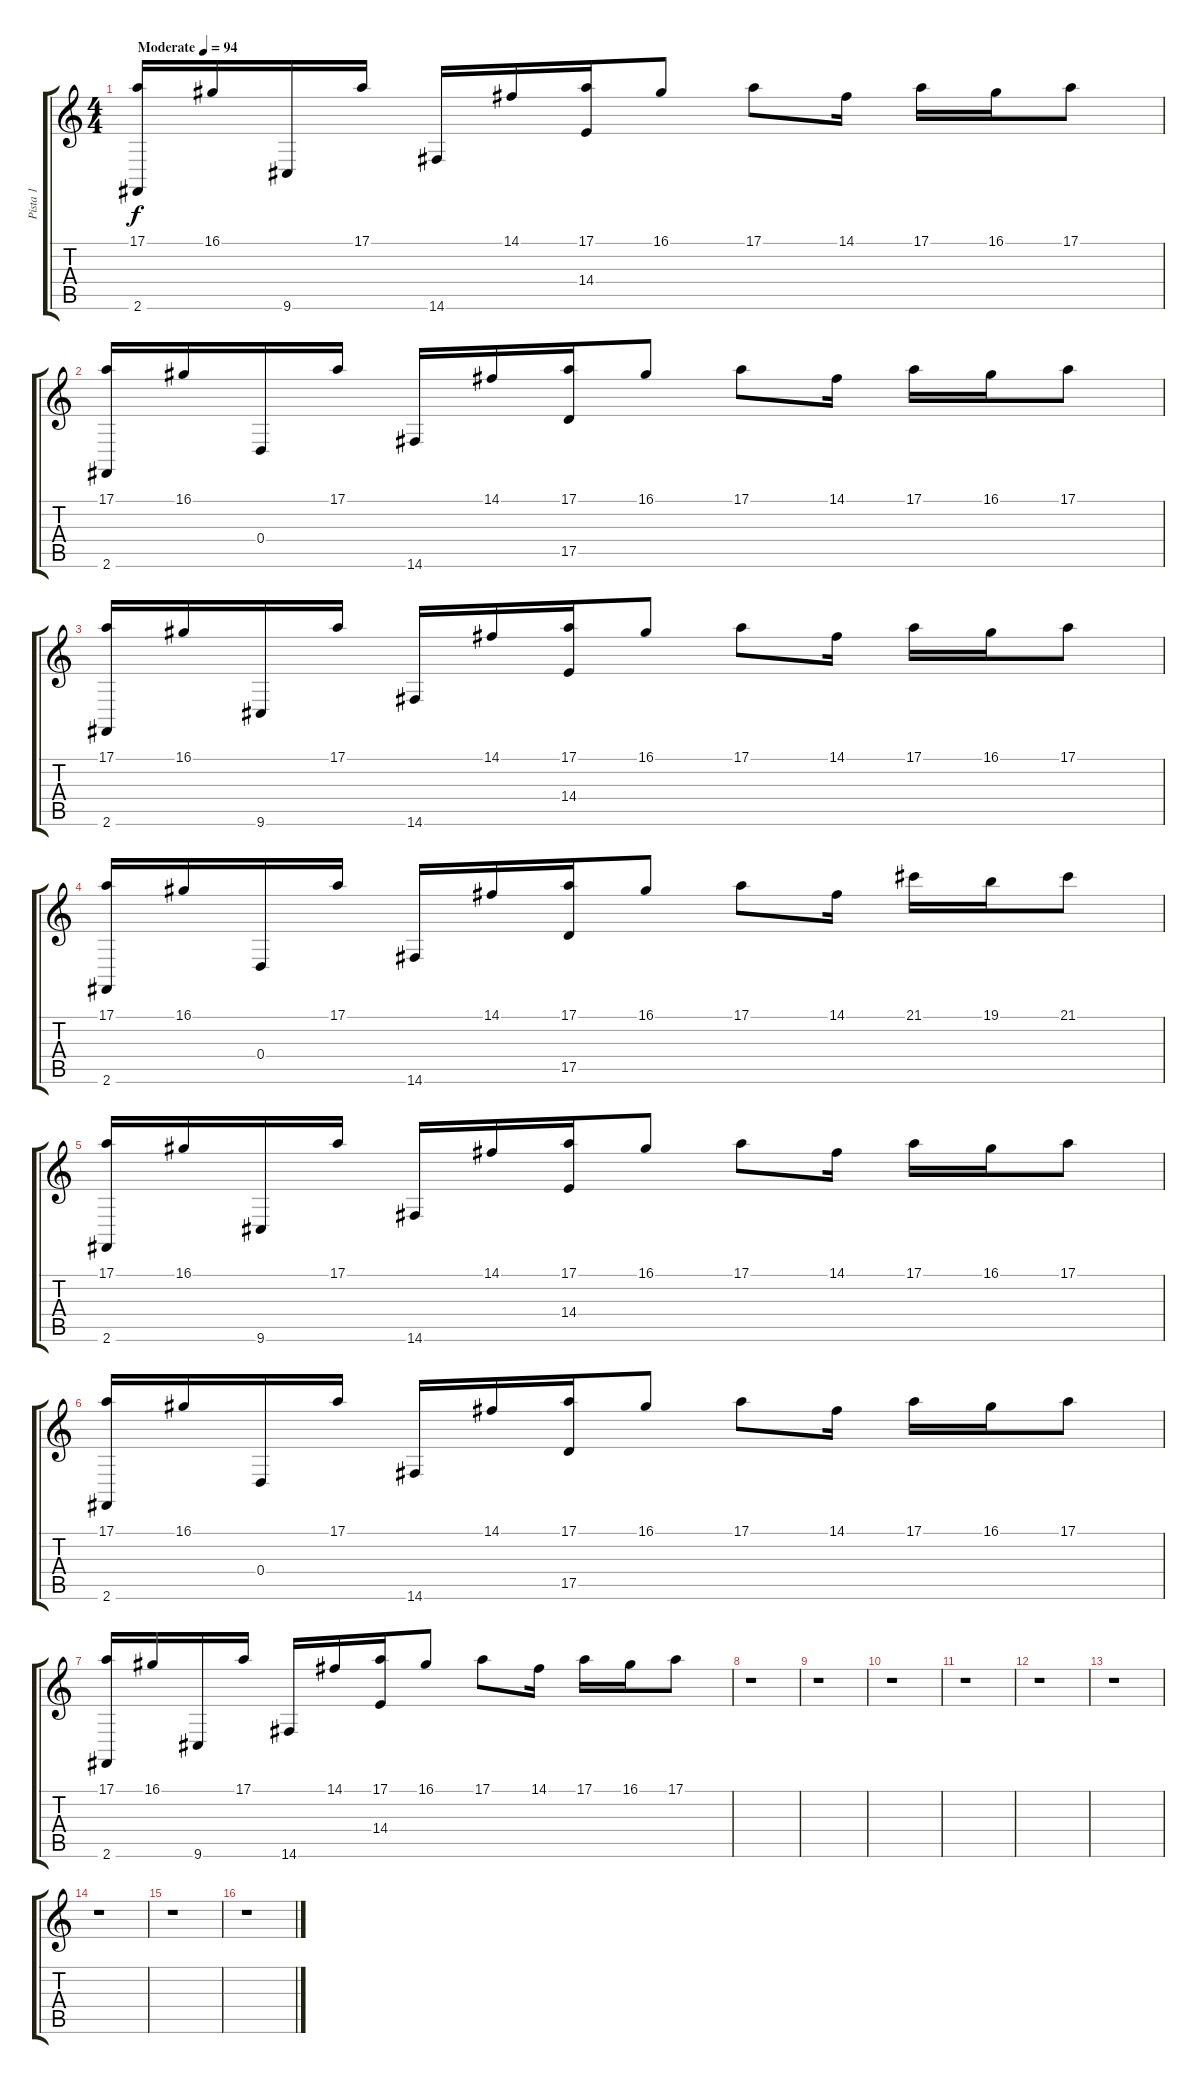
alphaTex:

\track ("Pista 1" "Pista 1") {instrument acousticgrandpiano}
\staff {score tabs}
\tuning (E4 B3 G3 D3 A2 E2) {hide}
\ts (4 4)
\tempo (94 "Moderate")
\clef g2
\ks c
(17.1 2.6).16{dy f instrument acousticgrandpiano} 16.1.16 9.6.16 17.1.16 14.6.16 14.1.16 (17.1 14.4).16 16.1.8 17.1.8 14.1.16 17.1.16 16.1.16 17.1.8 |
(17.1 2.6).16 16.1.16 0.4.16 17.1.16 14.6.16 14.1.16 (17.1 17.5).16 16.1.8 17.1.8 14.1.16 17.1.16 16.1.16 17.1.8 |
(17.1 2.6).16 16.1.16 9.6.16 17.1.16 14.6.16 14.1.16 (17.1 14.4).16 16.1.8 17.1.8 14.1.16 17.1.16 16.1.16 17.1.8 |
(17.1 2.6).16 16.1.16 0.4.16 17.1.16 14.6.16 14.1.16 (17.1 17.5).16 16.1.8 17.1.8 14.1.16 21.1.16 19.1.16 21.1.8 |
(17.1 2.6).16 16.1.16 9.6.16 17.1.16 14.6.16 14.1.16 (17.1 14.4).16 16.1.8 17.1.8 14.1.16 17.1.16 16.1.16 17.1.8 |
(17.1 2.6).16 16.1.16 0.4.16 17.1.16 14.6.16 14.1.16 (17.1 17.5).16 16.1.8 17.1.8 14.1.16 17.1.16 16.1.16 17.1.8 |
(17.1 2.6).16 16.1.16 9.6.16 17.1.16 14.6.16 14.1.16 (17.1 14.4).16 16.1.8 17.1.8 14.1.16 17.1.16 16.1.16 17.1.8 |
r.1 |
r.1 |
r.1 |
r.1 |
r.1 |
r.1 |
r.1 |
r.1 |
r.1
